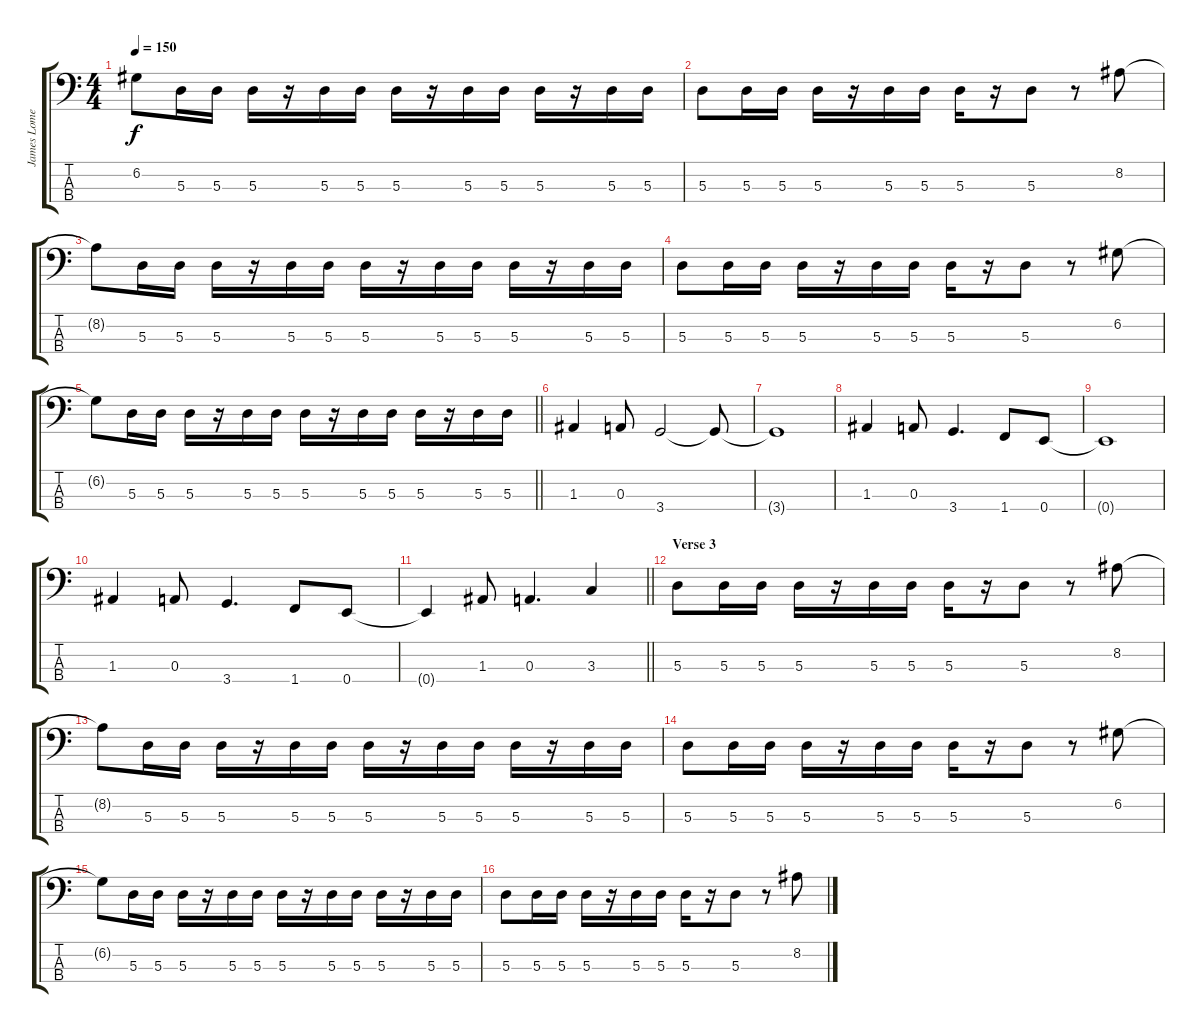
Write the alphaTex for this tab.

\track ("James Lomenzo" "James Lome") {instrument electricbasspick}
\staff {score tabs}
\tuning (G2 D2 A1 E1) {hide}
\ts (4 4)
\tempo 150
\clef f4
\ks c
6.2{t}.8{dy f} 5.3.16 5.3.16 5.3.16 r.16 5.3.16 5.3.16 5.3.16 r.16 5.3.16 5.3.16 5.3.16 r.16 5.3.16 5.3.16 |
5.3.8 5.3.16 5.3.16 5.3.16 r.16 5.3.16 5.3.16 5.3.16 r.16 5.3.8 r.8 8.2.8 |
8.2{t}.8 5.3.16 5.3.16 5.3.16 r.16 5.3.16 5.3.16 5.3.16 r.16 5.3.16 5.3.16 5.3.16 r.16 5.3.16 5.3.16 |
5.3.8 5.3.16 5.3.16 5.3.16 r.16 5.3.16 5.3.16 5.3.16 r.16 5.3.8 r.8 6.2.8 |
\barLineRight lightlight
6.2{t}.8 5.3.16 5.3.16 5.3.16 r.16 5.3.16 5.3.16 5.3.16 r.16 5.3.16 5.3.16 5.3.16 r.16 5.3.16 5.3.16 |
1.3.4 0.3.8 3.4.2 3.4{t}.8 |
3.4{t}.1 |
1.3.4 0.3.8 3.4.4{d} 1.4.8 0.4.8 |
0.4{t}.1 |
1.3.4 0.3.8 3.4.4{d} 1.4.8 0.4.8 |
\barLineRight lightlight
0.4{t}.4 1.3.8 0.3.4{d} 3.3.4 |
\section ("" "Verse 3")
5.3.8 5.3.16 5.3.16 5.3.16 r.16 5.3.16 5.3.16 5.3.16 r.16 5.3.8 r.8 8.2.8 |
8.2{t}.8 5.3.16 5.3.16 5.3.16 r.16 5.3.16 5.3.16 5.3.16 r.16 5.3.16 5.3.16 5.3.16 r.16 5.3.16 5.3.16 |
5.3.8 5.3.16 5.3.16 5.3.16 r.16 5.3.16 5.3.16 5.3.16 r.16 5.3.8 r.8 6.2.8 |
6.2{t}.8 5.3.16 5.3.16 5.3.16 r.16 5.3.16 5.3.16 5.3.16 r.16 5.3.16 5.3.16 5.3.16 r.16 5.3.16 5.3.16 |
5.3.8 5.3.16 5.3.16 5.3.16 r.16 5.3.16 5.3.16 5.3.16 r.16 5.3.8 r.8 8.2.8
